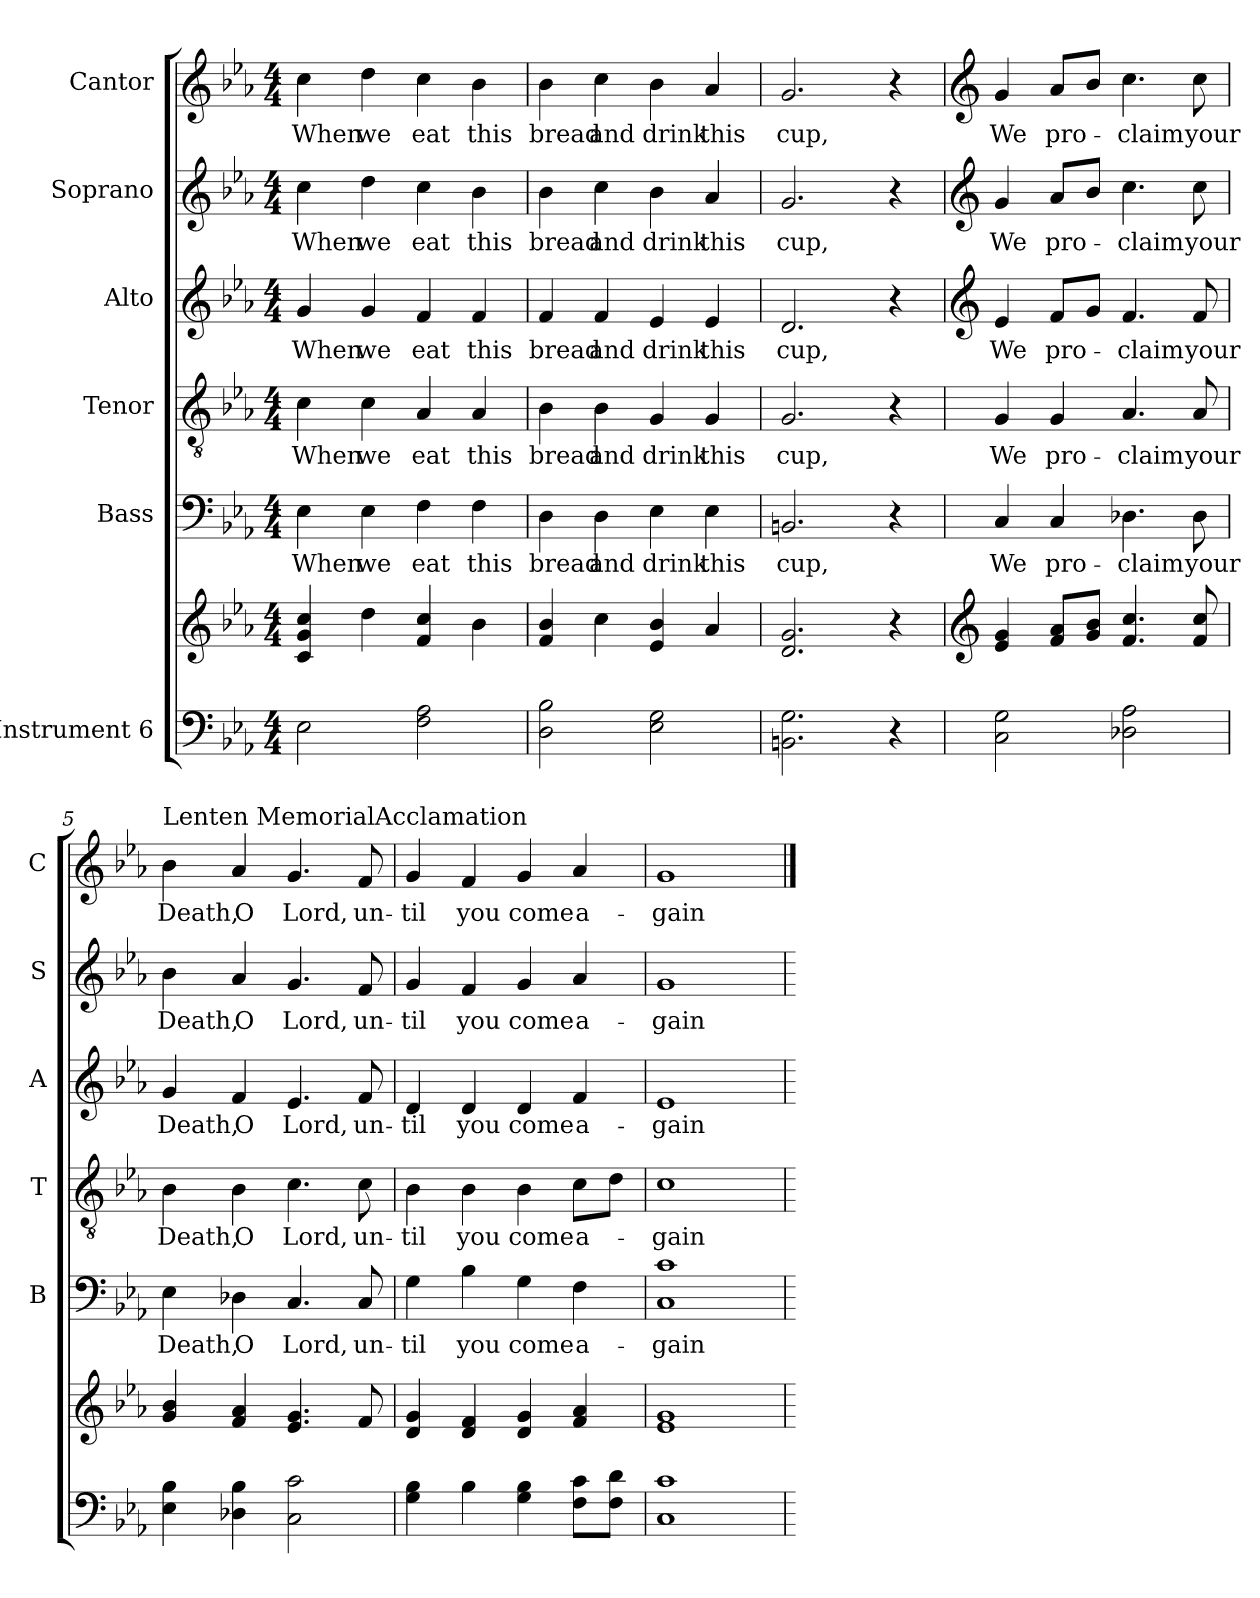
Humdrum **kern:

**kern	**kern	**kern	**text	**kern	**text	**kern	**text	**kern	**text	**kern	**text
*part6	*part6	*part5	*part5	*part4	*part4	*part3	*part3	*part2	*part2	*part1	*part1
*staff7	*staff6	*staff5	*staff5	*staff4	*staff4	*staff3	*staff3	*staff2	*staff2	*staff1	*staff1
*I"Instrument 6	*	*I"Bass	*	*I"Tenor	*	*I"Alto	*	*I"Soprano	*	*I"Cantor	*
*	*	*I'B	*	*I'T	*	*I'A	*	*I'S	*	*I'C	*
!!LO:PB:g=z
*stria5	*stria5	*stria5	*	*stria5	*	*stria5	*	*stria5	*	*stria5	*
*clefF4	*clefG2	*clefF4	*	*clefGv2	*	*clefG2	*	*clefG2	*	*clefG2	*
*k[b-e-a-]	*k[b-e-a-]	*k[b-e-a-]	*	*k[b-e-a-]	*	*k[b-e-a-]	*	*k[b-e-a-]	*	*k[b-e-a-]	*
*E-:	*E-:	*E-:	*	*E-:	*	*E-:	*	*E-:	*	*E-:	*
*M4/4	*M4/4	*M4/4	*	*M4/4	*	*M4/4	*	*M4/4	*	*M4/4	*
=1	=1	=1	=1	=1	=1	=1	=1	=1	=1	=1	=1
!	!	!	!LO:LY:b:cj	!	!LO:LY:b:cj	!	!LO:LY:b:cj	!	!LO:LY:b:cj	!	!LO:LY:b:cj
2E-\	4g/ 4cc/ 4c/	4E-\	When	4c\	When	4g/	When	4cc\	When	4cc\	When
!	!	!	!LO:LY:b:cj	!	!LO:LY:b:cj	!	!LO:LY:b:cj	!	!LO:LY:b:cj	!	!LO:LY:b:cj
.	4dd\	4E-\	we	4c\	we	4g/	we	4dd\	we	4dd\	we
!	!	!	!LO:LY:b:cj	!	!LO:LY:b:cj	!	!LO:LY:b:cj	!	!LO:LY:b:cj	!	!LO:LY:b:cj
2F\ 2A-\	4cc/ 4f/	4F\	eat	4A-/	eat	4f/	eat	4cc\	eat	4cc\	eat
!	!	!	!LO:LY:b:cj	!	!LO:LY:b:cj	!	!LO:LY:b:cj	!	!LO:LY:b:cj	!	!LO:LY:b:cj
.	4b-\	4F\	this	4A-/	this	4f/	this	4b-\	this	4b-\	this
=2	=2	=2	=2	=2	=2	=2	=2	=2	=2	=2	=2
!	!	!	!LO:LY:b:cj	!	!LO:LY:b:cj	!	!LO:LY:b:cj	!	!LO:LY:b:cj	!	!LO:LY:b:cj
2D\ 2B-\	4f/ 4b-/	4D\	bread	4B-\	bread	4f/	bread	4b-\	bread	4b-\	bread
!	!	!	!LO:LY:b:cj	!	!LO:LY:b:cj	!	!LO:LY:b:cj	!	!LO:LY:b:cj	!	!LO:LY:b:cj
.	4cc\	4D\	and	4B-\	and	4f/	and	4cc\	and	4cc\	and
!	!	!	!LO:LY:b:cj	!	!LO:LY:b:cj	!	!LO:LY:b:cj	!	!LO:LY:b:cj	!	!LO:LY:b:cj
2E-\ 2G\	4b-/ 4e-/	4E-\	drink	4G/	drink	4e-/	drink	4b-\	drink	4b-\	drink
!	!	!	!LO:LY:b:cj	!	!LO:LY:b:cj	!	!LO:LY:b:cj	!	!LO:LY:b:cj	!	!LO:LY:b:cj
.	4a-/	4E-\	this	4G/	this	4e-/	this	4a-/	this	4a-/	this
=3	=3	=3	=3	=3	=3	=3	=3	=3	=3	=3	=3
!	!	!	!LO:LY:b:cj	!	!LO:LY:b:cj	!	!LO:LY:b:cj	!	!LO:LY:b:cj	!	!LO:LY:b:cj
2.BBn\ 2.G\	2.d/ 2.g/	2.BBn/	cup,	2.G/	cup,	2.d/	cup,	2.g/	cup,	2.g/	cup,
4r	4r	4r	.	4r	.	4r	.	4r	.	4r	.
!!LO:PB:g=z
=4	=4	=4	=4	=4	=4	=4	=4	=4	=4	=4	=4
*	*clefG2	*	*	*	*	*clefG2	*	*clefG2	*	*clefG2	*
!	!	!	!LO:LY:b:cj	!	!LO:LY:b:cj	!	!LO:LY:b:cj	!	!LO:LY:b:cj	!	!LO:LY:b:cj
2G\ 2C\	4g/ 4e-/	4C/	We	4G/	We	4e-/	We	4g/	We	4g/	We
!	!	!	!LO:LY:b:cj	!	!LO:LY:b:cj	!	!LO:LY:b:cj	!	!LO:LY:b:cj	!	!LO:LY:b:cj
.	8f/ 8a-/L	4C/	pro-	4G/	pro-	8f/L	pro-	8a-/L	pro-	8a-/L	pro-
.	8g/ 8b-/J	.	.	.	.	8g/J	.	8b-/J	.	8b-/J	.
!	!	!	!LO:LY:b:cj	!	!LO:LY:b:cj	!	!LO:LY:b:cj	!	!LO:LY:b:cj	!	!LO:LY:b:cj
2A-\ 2D-X\	4.cc/ 4.f/	4.D-X\	-claim	4.A-/	-claim	4.f/	-claim	4.cc\	-claim	4.cc\	-claim
!	!	!	!LO:LY:b:cj	!	!LO:LY:b:cj	!	!LO:LY:b:cj	!	!LO:LY:b:cj	!	!LO:LY:b:cj
.	8cc/ 8f/	8D-\	your	8A-/	your	8f/	your	8cc\	your	8cc\	your
=5	=5	=5	=5	=5	=5	=5	=5	=5	=5	=5	=5
!	!	!	!	!	!	!	!	!	!	!LO:TX:a:t=Lenten MemorialAcclamation	!
!	!	!	!LO:LY:b:cj	!	!LO:LY:b:cj	!	!LO:LY:b:cj	!	!LO:LY:b:cj	!	!LO:LY:b:cj
4B-\ 4E-\	4g/ 4b-/	4E-\	Death,	4B-\	Death,	4g/	Death,	4b-\	Death,	4b-\	Death,
!	!	!	!LO:LY:b:cj	!	!LO:LY:b:cj	!	!LO:LY:b:cj	!	!LO:LY:b:cj	!	!LO:LY:b:cj
4D-X\ 4B-\	4f/ 4a-/	4D-X\	O	4B-\	O	4f/	O	4a-/	O	4a-/	O
!	!	!	!LO:LY:b:cj	!	!LO:LY:b:cj	!	!LO:LY:b:cj	!	!LO:LY:b:cj	!	!LO:LY:b:cj
2c\ 2C\	4.g/ 4.e-/	4.C/	Lord,	4.c\	Lord,	4.e-/	Lord,	4.g/	Lord,	4.g/	Lord,
!	!	!	!LO:LY:b:cj	!	!LO:LY:b:cj	!	!LO:LY:b:cj	!	!LO:LY:b:cj	!	!LO:LY:b:cj
.	8f/	8C/	un-	8c\	un-	8f/	un-	8f/	un-	8f/	un-
=6	=6	=6	=6	=6	=6	=6	=6	=6	=6	=6	=6
!	!	!	!LO:LY:b:cj	!	!LO:LY:b:cj	!	!LO:LY:b:cj	!	!LO:LY:b:cj	!	!LO:LY:b:cj
4G\ 4B-\	4g/ 4d/	4G\	-til	4B-\	-til	4d/	-til	4g/	-til	4g/	-til
!	!	!	!LO:LY:b:cj	!	!LO:LY:b:cj	!	!LO:LY:b:cj	!	!LO:LY:b:cj	!	!LO:LY:b:cj
4B-\	4f/ 4d/	4B-\	you	4B-\	you	4d/	you	4f/	you	4f/	you
!	!	!	!LO:LY:b:cj	!	!LO:LY:b:cj	!	!LO:LY:b:cj	!	!LO:LY:b:cj	!	!LO:LY:b:cj
4B-\ 4G\	4d/ 4g/	4G\	come	4B-\	come	4d/	come	4g/	come	4g/	come
!	!	!	!LO:LY:b:cj	!	!LO:LY:b:cj	!	!LO:LY:b:cj	!	!LO:LY:b:cj	!	!LO:LY:b:cj
8c\ 8F\L	4a-/ 4f/	4F\	a-	8c\L	a-	4f/	a-	4a-/	a-	4a-/	a-
8F\ 8d\J	.	.	.	8d\J	.	.	.	.	.	.	.
=7	=7	=7	=7	=7	=7	=7	=7	=7	=7	=7	=7
!	!	!	!LO:LY:b:cj	!	!LO:LY:b:cj	!	!LO:LY:b:cj	!	!LO:LY:b:cj	!	!LO:LY:b:cj
1c 1C	1e- 1g	1c 1C	-gain	1c	-gain	1e-	-gain	1g	-gain	1g	-gain
=	=	=	==	=	==	=	==	=	==	==	==
*-	*-	*-	*-	*-	*-	*-	*-	*-	*-	*-	*-
